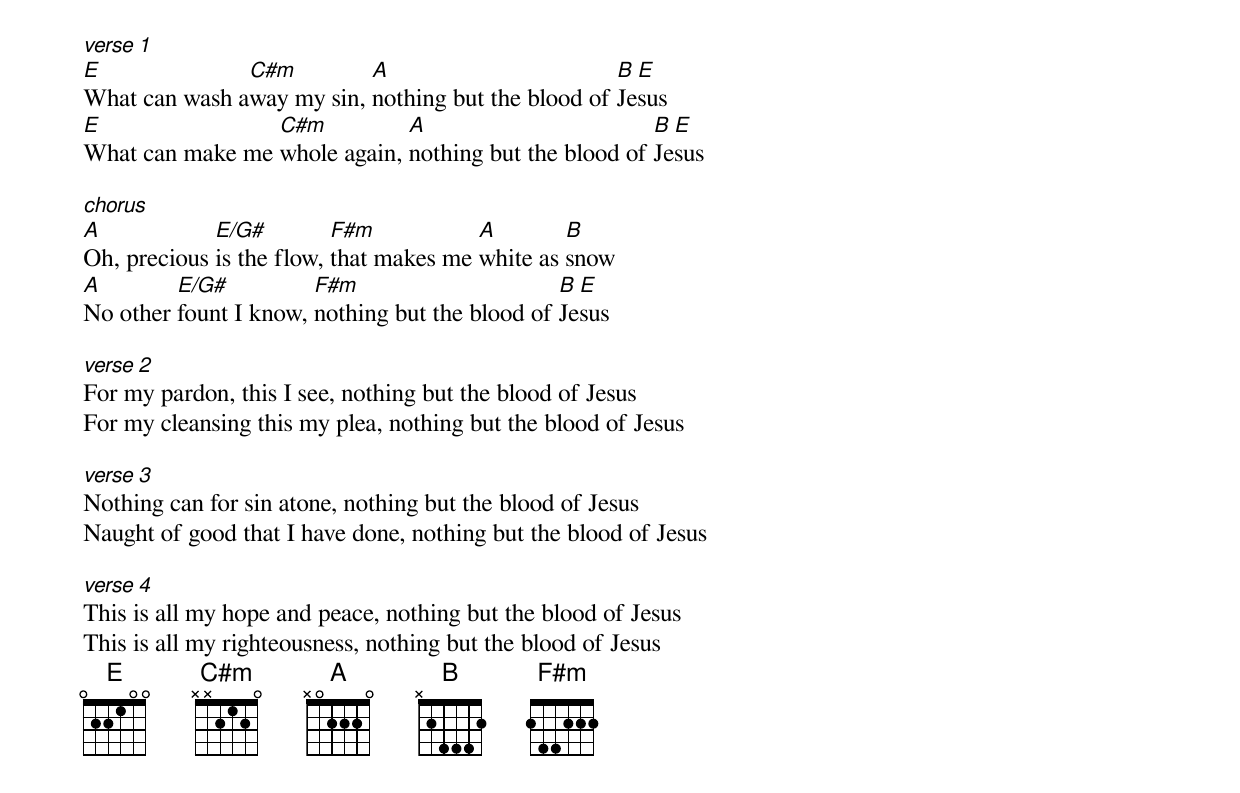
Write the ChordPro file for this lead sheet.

[verse 1]
[E]What can wash a[C#m]way my sin, [A]nothing but the blood of [B]Je[E]sus
[E]What can make me [C#m]whole again, [A]nothing but the blood of [B]Je[E]sus

[chorus]
[A]Oh, precious [E/G#]is the flow, [F#m]that makes me [A]white as [B]snow
[A]No other [E/G#]fount I know, [F#m]nothing but the blood of [B]Je[E]sus

[verse 2]
For my pardon, this I see, nothing but the blood of Jesus
For my cleansing this my plea, nothing but the blood of Jesus

[verse 3]
Nothing can for sin atone, nothing but the blood of Jesus
Naught of good that I have done, nothing but the blood of Jesus

[verse 4]
This is all my hope and peace, nothing but the blood of Jesus
This is all my righteousness, nothing but the blood of Jesus
